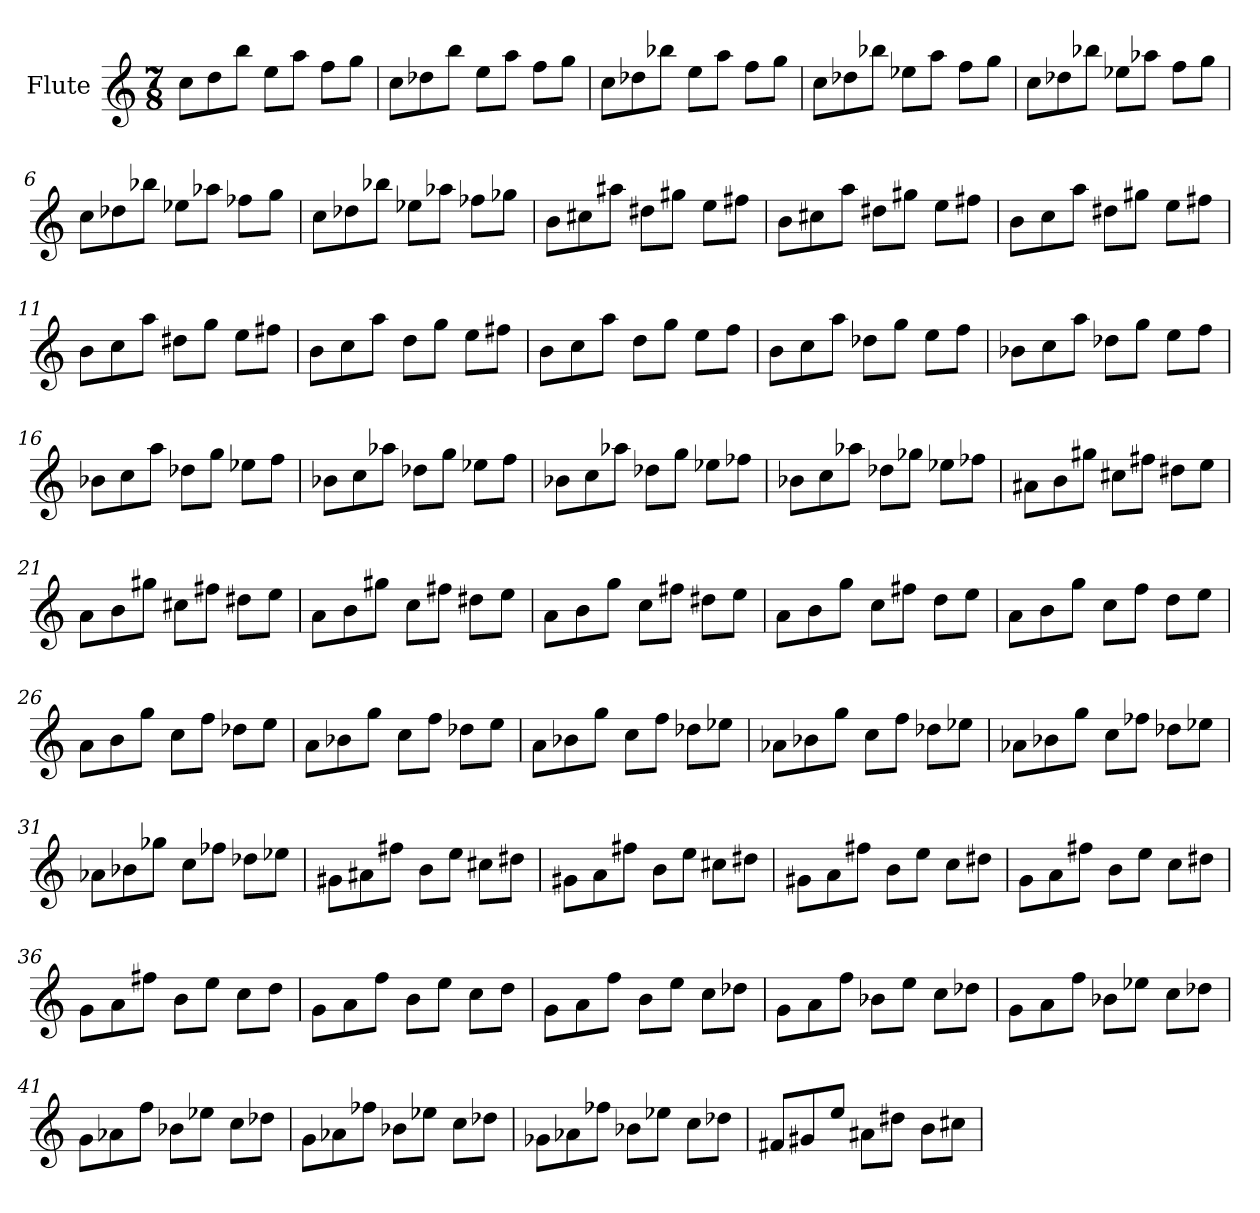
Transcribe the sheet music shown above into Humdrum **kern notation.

**kern
*part1
*staff1
*I"Flute
*I'Fl.
*clefG2
*k[]
*M7/8
*MM80
=1
8cc\L
8dd\
8bb\J
8ee\L
8aa\J
8ff\L
8gg\J
=2
8cc\L
8dd-X\
8bb\J
8ee\L
8aa\J
8ff\L
8gg\J
=3
8cc\L
8dd-X\
8bb-X\J
8ee\L
8aa\J
8ff\L
8gg\J
=4
8cc\L
8dd-X\
8bb-X\J
8ee-X\L
8aa\J
8ff\L
8gg\J
!!LO:LB:g=z
=5
8cc\L
8dd-X\
8bb-X\J
8ee-X\L
8aa-X\J
8ff\L
8gg\J
=6
8cc\L
8dd-X\
8bb-X\J
8ee-X\L
8aa-X\J
8ff-X\L
8gg\J
=7
8cc\L
8dd-X\
8bb-X\J
8ee-X\L
8aa-X\J
8ff-X\L
8gg-X\J
=8
8b\L
8cc#X\
8aa#X\J
8dd#X\L
8gg#X\J
8ee\L
8ff#X\J
!!LO:LB:g=z
=9
8b\L
8cc#X\
8aa\J
8dd#X\L
8gg#X\J
8ee\L
8ff#X\J
=10
8b\L
8cc\
8aa\J
8dd#X\L
8gg#X\J
8ee\L
8ff#X\J
=11
8b\L
8cc\
8aa\J
8dd#X\L
8gg\J
8ee\L
8ff#X\J
=12
8b\L
8cc\
8aa\J
8dd\L
8gg\J
8ee\L
8ff#X\J
=13
8b\L
8cc\
8aa\J
8dd\L
8gg\J
8ee\L
8ff\J
!!LO:LB:g=z
=14
8b\L
8cc\
8aa\J
8dd-X\L
8gg\J
8ee\L
8ff\J
=15
8b-X\L
8cc\
8aa\J
8dd-X\L
8gg\J
8ee\L
8ff\J
=16
8b-X\L
8cc\
8aa\J
8dd-X\L
8gg\J
8ee-X\L
8ff\J
=17
8b-X\L
8cc\
8aa-X\J
8dd-X\L
8gg\J
8ee-X\L
8ff\J
=18
8b-X\L
8cc\
8aa-X\J
8dd-X\L
8gg\J
8ee-X\L
8ff-X\J
!!LO:LB:g=z
=19
8b-X\L
8cc\
8aa-X\J
8dd-X\L
8gg-X\J
8ee-X\L
8ff-X\J
=20
8a#X\L
8b\
8gg#X\J
8cc#X\L
8ff#X\J
8dd#X\L
8ee\J
=21
8a\L
8b\
8gg#X\J
8cc#X\L
8ff#X\J
8dd#X\L
8ee\J
=22
8a\L
8b\
8gg#X\J
8cc\L
8ff#X\J
8dd#X\L
8ee\J
=23
8a\L
8b\
8gg\J
8cc\L
8ff#X\J
8dd#X\L
8ee\J
!!LO:LB:g=z
=24
8a\L
8b\
8gg\J
8cc\L
8ff#X\J
8dd\L
8ee\J
=25
8a\L
8b\
8gg\J
8cc\L
8ff\J
8dd\L
8ee\J
=26
8a\L
8b\
8gg\J
8cc\L
8ff\J
8dd-X\L
8ee\J
=27
8a\L
8b-X\
8gg\J
8cc\L
8ff\J
8dd-X\L
8ee\J
=28
8a\L
8b-X\
8gg\J
8cc\L
8ff\J
8dd-X\L
8ee-X\J
!!LO:LB:g=z
=29
8a-X\L
8b-X\
8gg\J
8cc\L
8ff\J
8dd-X\L
8ee-X\J
=30
8a-X\L
8b-X\
8gg\J
8cc\L
8ff-X\J
8dd-X\L
8ee-X\J
=31
8a-X\L
8b-X\
8gg-X\J
8cc\L
8ff-X\J
8dd-X\L
8ee-X\J
=32
8g#X\L
8a#X\
8ff#X\J
8b\L
8ee\J
8cc#X\L
8dd#X\J
!!LO:LB:g=z
=33
8g#X\L
8a\
8ff#X\J
8b\L
8ee\J
8cc#X\L
8dd#X\J
=34
8g#X\L
8a\
8ff#X\J
8b\L
8ee\J
8cc\L
8dd#X\J
=35
8g\L
8a\
8ff#X\J
8b\L
8ee\J
8cc\L
8dd#X\J
=36
8g\L
8a\
8ff#X\J
8b\L
8ee\J
8cc\L
8dd\J
=37
8g\L
8a\
8ff\J
8b\L
8ee\J
8cc\L
8dd\J
!!LO:LB:g=z
=38
8g\L
8a\
8ff\J
8b\L
8ee\J
8cc\L
8dd-X\J
=39
8g\L
8a\
8ff\J
8b-X\L
8ee\J
8cc\L
8dd-X\J
=40
8g\L
8a\
8ff\J
8b-X\L
8ee-X\J
8cc\L
8dd-X\J
=41
8g\L
8a-X\
8ff\J
8b-X\L
8ee-X\J
8cc\L
8dd-X\J
=42
8g\L
8a-X\
8ff-X\J
8b-X\L
8ee-X\J
8cc\L
8dd-X\J
!!LO:LB:g=z
=43
8g-X\L
8a-X\
8ff-X\J
8b-X\L
8ee-X\J
8cc\L
8dd-X\J
=44
8f#X/L
8g#X/
8ee/J
8a#X\L
8dd#X\J
8b\L
8cc#X\J
=
*-
